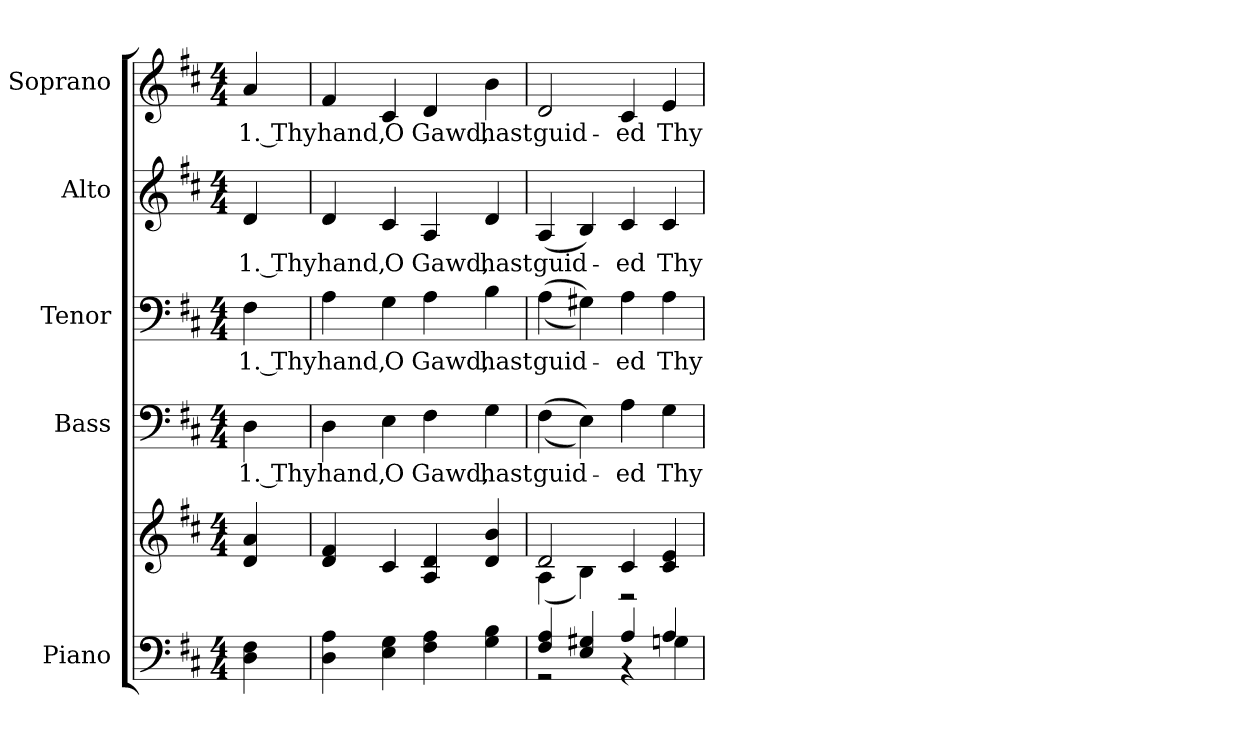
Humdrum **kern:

**kern	**kern	**kern	**text	**kern	**text	**kern	**text	**kern	**text
*part5	*part5	*part4	*part4	*part3	*part3	*part2	*part2	*part1	*part1
*staff6	*staff5	*staff4	*staff4	*staff3	*staff3	*staff2	*staff2	*staff1	*staff1
*I"Piano	*	*I"Bass	*	*I"Tenor	*	*I"Alto	*	*I"Soprano	*
*I'Pno.	*	*I'B.	*	*I'T.	*	*I'A.	*	*I'S.	*
!!LO:PB:g=z
*clefF4	*clefG2	*clefF4	*	*clefF4	*	*clefG2	*	*clefG2	*
*k[f#c#]	*k[f#c#]	*k[f#c#]	*	*k[f#c#]	*	*k[f#c#]	*	*k[f#c#]	*
*D:	*D:	*D:	*	*D:	*	*D:	*	*D:	*
*M4/4	*M4/4	*M4/4	*	*M4/4	*	*M4/4	*	*M4/4	*
*MM130	*MM130	*MM130	*	*MM130	*	*MM130	*	*MM130	*
=1	=1	=1	=1	=1	=1	=1	=1	=1	=1
!	!	!	!LO:LY:b:color=#000000	!	!	!	!	!	!
!	!	!	!	!	!LO:LY:b:color=#000000	!	!	!	!
!	!	!	!	!	!	!	!LO:LY:b:color=#000000	!	!
!	!	!	!	!	!	!	!	!	!LO:LY:b:color=#000000
4Di\ 4F#i	4di/ 4ai	4Di\	1. Thy	4F#i\	1. Thy	4di/	1. Thy	4ai/	1. Thy
=2	=2	=2	=2	=2	=2	=2	=2	=2	=2
!	!	!	!LO:LY:b:color=#000000	!	!	!	!	!	!
!	!	!	!	!	!LO:LY:b:color=#000000	!	!	!	!
!	!	!	!	!	!	!	!LO:LY:b:color=#000000	!	!
!	!	!	!	!	!	!	!	!	!LO:LY:b:color=#000000
4Di\ 4Ai	4di/ 4f#i	4Di\	hand,	4Ai\	hand,	4di/	hand,	4f#i/	hand,
!	!	!	!LO:LY:b:color=#000000	!	!	!	!	!	!
!	!	!	!	!	!LO:LY:b:color=#000000	!	!	!	!
!	!	!	!	!	!	!	!LO:LY:b:color=#000000	!	!
!	!	!	!	!	!	!	!	!	!LO:LY:b:color=#000000
4Ei\ 4Gi	4c#i/	4Ei\	O	4Gi\	O	4c#i/	O	4c#i/	O
!	!	!	!LO:LY:b:color=#000000	!	!	!	!	!	!
!	!	!	!	!	!LO:LY:b:color=#000000	!	!	!	!
!	!	!	!	!	!	!	!LO:LY:b:color=#000000	!	!
!	!	!	!	!	!	!	!	!	!LO:LY:b:color=#000000
4F#i\ 4Ai	4Ai/ 4di	4F#i\	Gawd,	4Ai\	Gawd,	4Ai/	Gawd,	4di/	Gawd,
!	!	!	!LO:LY:b:color=#000000	!	!	!	!	!	!
!	!	!	!	!	!LO:LY:b:color=#000000	!	!	!	!
!	!	!	!	!	!	!	!LO:LY:b:color=#000000	!	!
!	!	!	!	!	!	!	!	!	!LO:LY:b:color=#000000
4Gi\ 4Bi	4di/ 4bi	4Gi\	hast	4Bi\	hast	4di/	hast	4bi\	hast
=3	=3	=3	=3	=3	=3	=3	=3	=3	=3
*^	*^	*	*	*	*	*	*	*	*
!	!	!	!	!	!LO:LY:b:color=#000000	!	!	!	!	!	!
!	!	!	!	!	!	!	!LO:LY:b:color=#000000	!	!	!	!
!	!	!	!	!	!	!	!	!	!LO:LY:b:color=#000000	!	!
!	!	!	!	!	!	!	!	!	!	!	!LO:LY:b:color=#000000
4F#i/ 4Ai	2r	2di/	(4Ai\	((4F#i\	guid-	((4Ai\	guid-	(4Ai/	guid-	2di/	guid-
4Ei/ 4G#Xi	.	.	4Bi\)	4Ei\))	.	4G#Xi\))	.	4Bi/)	.	.	.
!	!	!	!	!	!LO:LY:b:color=#000000	!	!	!	!	!	!
!	!	!	!	!	!	!	!LO:LY:b:color=#000000	!	!	!	!
!	!	!	!	!	!	!	!	!	!LO:LY:b:color=#000000	!	!
!	!	!	!	!	!	!	!	!	!	!	!LO:LY:b:color=#000000
4Ai/	4r	4c#i/	2r	4Ai\	-ed	4Ai\	-ed	4c#i/	-ed	4c#i/	-ed
!	!	!	!	!	!LO:LY:b:color=#000000	!	!	!	!	!	!
!	!	!	!	!	!	!	!LO:LY:b:color=#000000	!	!	!	!
!	!	!	!	!	!	!	!	!	!LO:LY:b:color=#000000	!	!
!	!	!	!	!	!	!	!	!	!	!	!LO:LY:b:color=#000000
4Ai/	4Gni\	4c#i/ 4ei	.	4Gi\	Thy	4Ai\	Thy	4c#i/	Thy	4ei/	Thy
*v	*v	*	*	*	*	*	*	*	*	*	*
*	*v	*v	*	*	*	*	*	*	*	*
=	=	=	=	=	=	=	=	=	=
*-	*-	*-	*-	*-	*-	*-	*-	*-	*-
